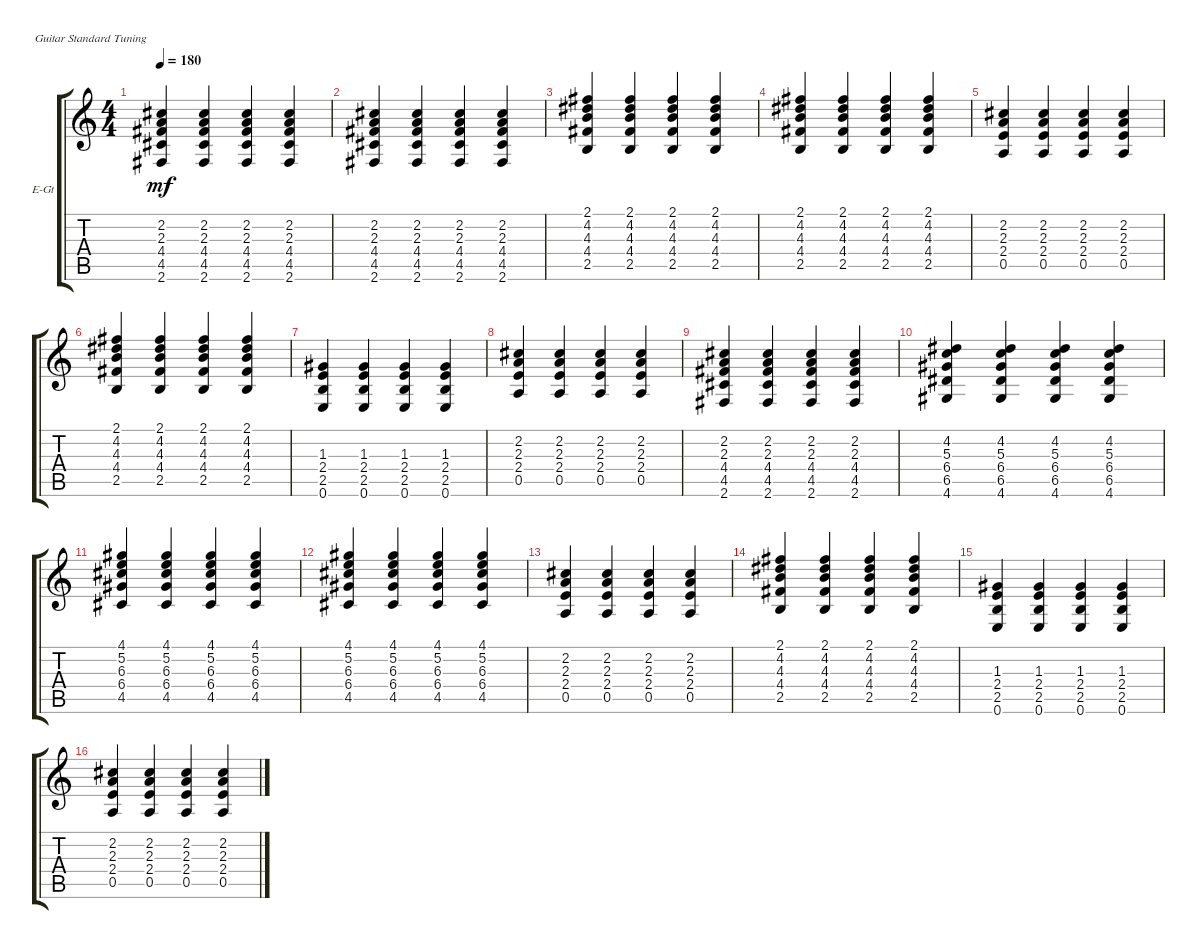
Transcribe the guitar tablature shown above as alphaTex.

\defaultSystemsLayout 4
\bracketExtendMode groupsimilarinstruments
\firstSystemTrackNameOrientation horizontal
\otherSystemsTrackNameOrientation horizontal
\track ("основная гитара" "E-Gt") {instrument distortionguitar}
\staff {score tabs}
\tuning (E4 B3 G3 D3 A2 E2)
\ts (4 4)
\tempo 180
\clef g2
\ks c
(2.6 4.5 4.4 2.3 2.2).4{dy mf} (2.6 4.5 4.4 2.3 2.2).4 (2.6 4.5 4.4 2.3 2.2).4 (2.6 4.5 4.4 2.3 2.2).4 |
(2.6 4.5 4.4 2.3 2.2).4 (2.6 4.5 4.4 2.3 2.2).4 (2.6 4.5 4.4 2.3 2.2).4 (2.6 4.5 4.4 2.3 2.2).4 |
(2.5 4.4 4.3 4.2 2.1).4 (2.5 4.4 4.3 4.2 2.1).4 (2.5 4.4 4.3 4.2 2.1).4 (2.5 4.4 4.3 4.2 2.1).4 |
(2.5 4.4 4.3 4.2 2.1).4 (2.5 4.4 4.3 4.2 2.1).4 (2.5 4.4 4.3 4.2 2.1).4 (2.5 4.4 4.3 4.2 2.1).4 |
(0.5 2.4 2.3 2.2).4 (0.5 2.4 2.3 2.2).4 (0.5 2.4 2.3 2.2).4 (0.5 2.4 2.3 2.2).4 |
(2.5 4.4 4.3 4.2 2.1).4 (2.5 4.4 4.3 4.2 2.1).4 (2.5 4.4 4.3 4.2 2.1).4 (2.5 4.4 4.3 4.2 2.1).4 |
(0.6 2.5 2.4 1.3).4 (0.6 2.5 2.4 1.3).4 (0.6 2.5 2.4 1.3).4 (0.6 2.5 2.4 1.3).4 |
(0.5 2.4 2.3 2.2).4 (0.5 2.4 2.3 2.2).4 (0.5 2.4 2.3 2.2).4 (0.5 2.4 2.3 2.2).4 |
(2.6 4.5 4.4 2.3 2.2).4 (2.6 4.5 4.4 2.3 2.2).4 (2.6 4.5 2.3 4.4 2.2).4 (2.6 4.5 4.4 2.3 2.2).4 |
(4.6 6.5 6.4 5.3 4.2).4 (4.6 6.5 6.4 5.3 4.2).4 (4.6 6.5 6.4 5.3 4.2).4 (4.6 6.5 6.4 5.3 4.2).4 |
(4.5 6.4 6.3 5.2 4.1).4 (4.5 6.4 6.3 5.2 4.1).4 (4.5 6.4 6.3 5.2 4.1).4 (4.5 6.4 6.3 5.2 4.1).4 |
(4.5 6.4 6.3 5.2 4.1).4 (4.5 6.4 6.3 5.2 4.1).4 (4.5 6.4 6.3 5.2 4.1).4 (4.5 6.4 6.3 5.2 4.1).4 |
(0.5 2.4 2.3 2.2).4 (0.5 2.4 2.3 2.2).4 (0.5 2.4 2.3 2.2).4 (0.5 2.4 2.3 2.2).4 |
(2.5 4.4 4.3 4.2 2.1).4 (2.5 4.4 4.3 4.2 2.1).4 (2.5 4.4 4.3 4.2 2.1).4 (2.5 4.4 4.3 4.2 2.1).4 |
(0.6 2.5 2.4 1.3).4 (0.6 2.5 2.4 1.3).4 (0.6 2.5 2.4 1.3).4 (0.6 2.5 2.4 1.3).4 |
(0.5 2.4 2.3 2.2).4 (0.5 2.4 2.3 2.2).4 (0.5 2.4 2.3 2.2).4 (0.5 2.4 2.3 2.2).4
